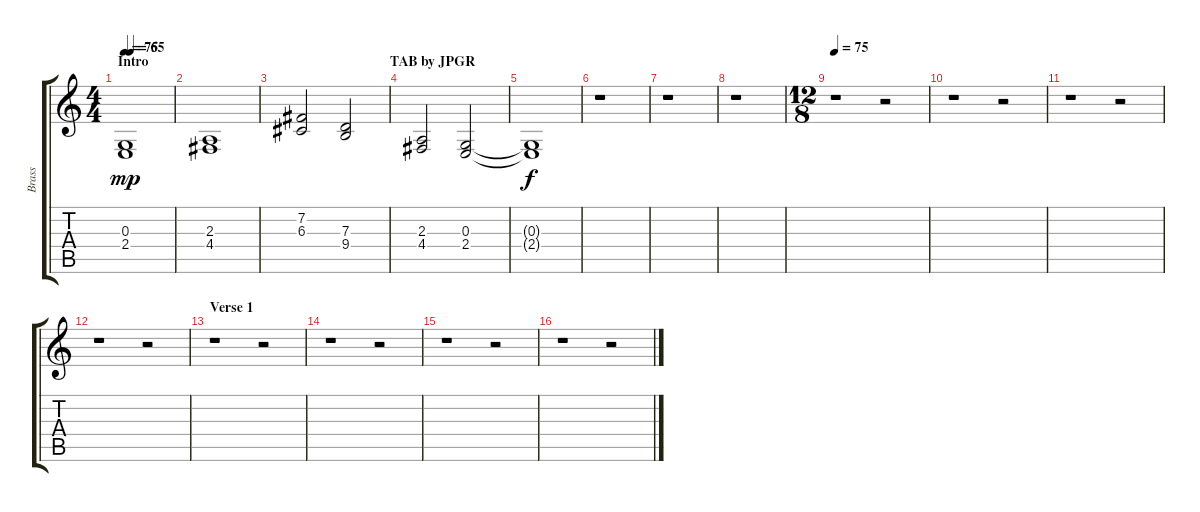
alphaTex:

\track ("Brass" "Brass") {instrument frenchhorn}
\staff {score tabs}
\tuning (E4 B3 G3 D3 A2 E2) {hide}
\ts (4 4)
\section ("" "Intro                                                                     TAB by JPGR")
\tempo 75
\tempo (65 0.125)
\tempo 75
\clef g2
\ks c
(0.3 2.4).1{dy mp instrument frenchhorn} |
(2.3 4.4).1 |
(7.2 6.3).2 (7.3 9.4).2 |
(2.3 4.4).2 (0.3 2.4).2 |
(0.3{t} 2.4{t}).1{dy f} |
r.1 |
r.1 |
r.1 |
\ts (12 8)
\tempo 75
r.1 r.2 |
r.1 r.2 |
r.1 r.2 |
r.1 r.2 |
\section ("" "Verse 1")
r.1 r.2 |
r.1 r.2 |
r.1 r.2 |
r.1 r.2
